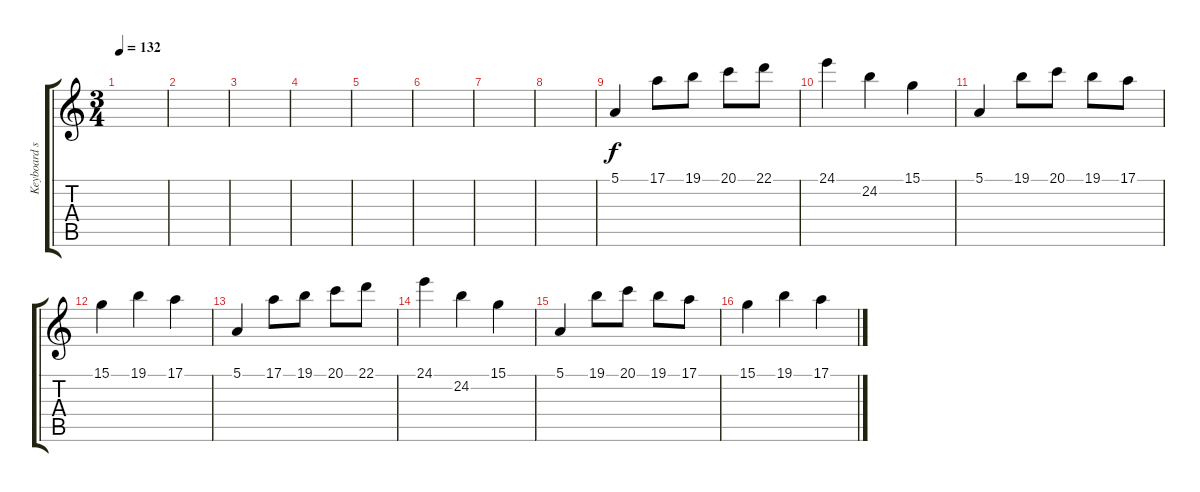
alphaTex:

\track ("Keyboard solo" "Keyboard s") {instrument stringensemble1}
\staff {score tabs}
\tuning (E4 B3 G3 D3 A2 E2) {hide}
\ts (3 4)
\tempo 132
\clef g2
\ks c
|
|
|
|
|
|
|
|
5.1.4 17.1.8 19.1.8 20.1.8 22.1.8 |
24.1.4 24.2.4 15.1.4 |
5.1.4 19.1.8 20.1.8 19.1.8 17.1.8 |
15.1.4 19.1.4 17.1.4 |
5.1.4 17.1.8 19.1.8 20.1.8 22.1.8 |
24.1.4 24.2.4 15.1.4 |
5.1.4 19.1.8 20.1.8 19.1.8 17.1.8 |
15.1.4 19.1.4 17.1.4
